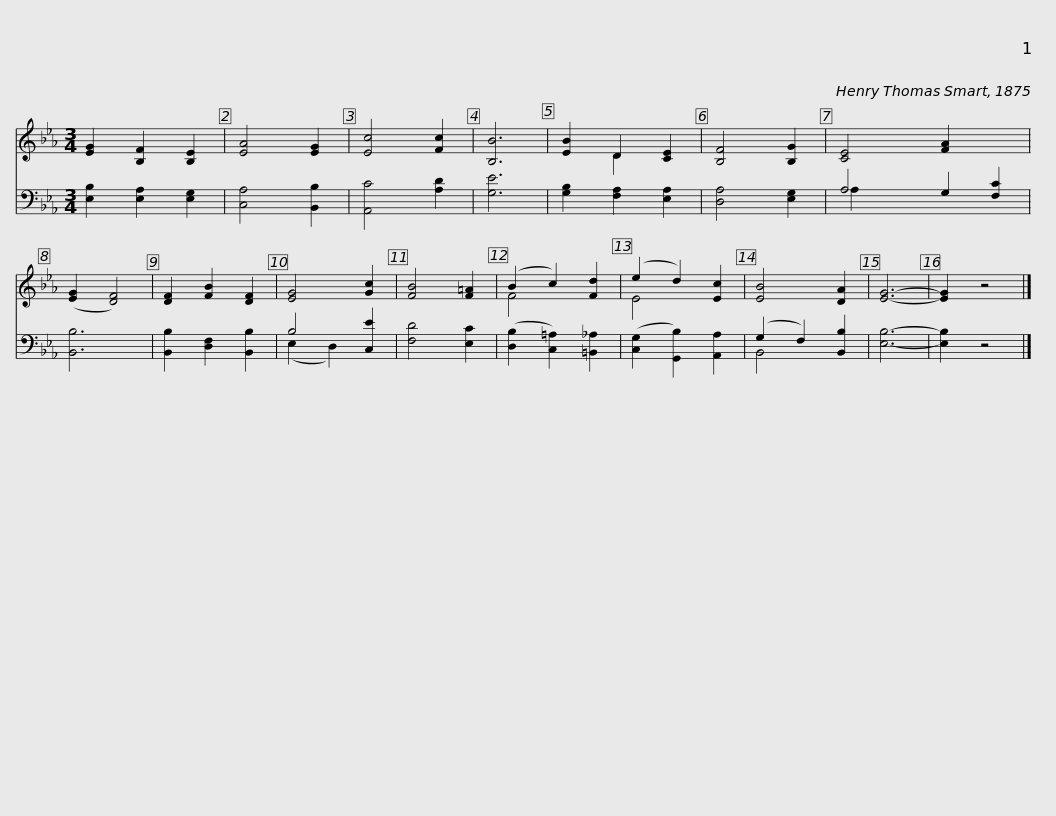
X:1
%%score ( 1 2 ) ( 3 4 )
L:1/8
M:3/4
I:linebreak $
K:Eb
V:1 treble
V:2 treble
V:3 bass
V:4 bass
V:1
 [EG]2 [B,F]2 [B,E]2 | [EA]4 [EG]2 | [Ec]4 [Fc]2 | [B,B]6 | [EB]2 D2 [CE]2 | %5
 [B,F]4 [B,G]2 | [CE]4 [FA]2 x2 | ([EG]2 [DF]4) | [DF]2 [FB]2 [DF]2 | [EG]4 [Gc]2 | %10
 [FB]4 [F=A]2 | (B2 c2) [Fd]2 |$ (e2 d2) [Ec]2 | [EB]4 [DA]2 | [EG]6- | %15
 [EG]2 z4 |] %16
V:2
 x6 | x6 | x6 | x6 | x2 D2 x2 | %5
 x6 | x8 | x6 | x6 | x6 | %10
 x6 | F4 x2 |$ E4 x2 | x6 | x6 | %15
 x6 |] %16
V:3
 [E,B,]2 [E,A,]2 [E,G,]2 | [C,A,]4 [B,,B,]2 | [A,,C]4 [A,D]2 | [G,E]6 | [G,B,]2 [F,A,]2 [E,A,]2 | %5
 [D,A,]4 [E,G,]2 | A,4 G,2 [F,C]2 | [B,,B,]6 | [B,,B,]2 [D,F,]2 [B,,B,]2 | B,4 [C,E]2 | %10
 [F,D]4 [E,C]2 | ([D,B,]2 [C,=A,]2) [=B,,_A,]2 |$ ([C,G,]2 [G,,B,]2) [A,,A,]2 | (G,2 F,2) [B,,B,]2 | [E,B,]6- | %15
 [E,B,]2 z4 |] %16
V:4
 x6 | x6 | x6 | x6 | x6 | %5
 x6 | A,2 x6 | x6 | x6 | (E,2 D,2) x2 | %10
 x6 | x6 |$ x6 | B,,4 x2 | x6 | %15
 x6 |] %16
